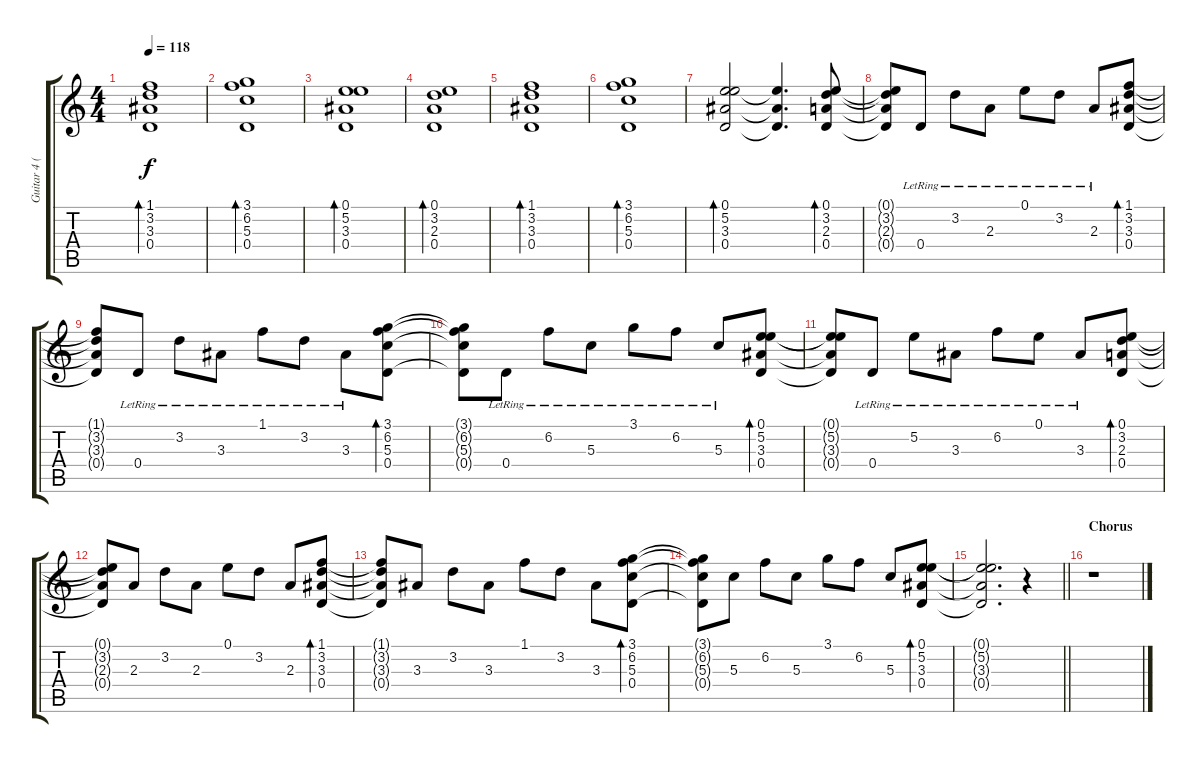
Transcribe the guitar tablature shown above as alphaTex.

\track ("Guitar 4 (M. Wilton)" "Guitar 4 (") {instrument electricguitarclean}
\staff {score tabs}
\tuning (E4 B3 G3 D3 A2 E2) {hide}
\ts (4 4)
\tempo 118
\clef g2
\ks c
(1.1 3.2 3.3 0.4).1{bd 240 dy f} |
(3.1 6.2 5.3 0.4).1{bd 240} |
(0.1 5.2 3.3 0.4).1{bd 240} |
(0.1 3.2 2.3 0.4).1{bd 240} |
(1.1 3.2 3.3 0.4).1{bd 240} |
(3.1 6.2 5.3 0.4).1{bd 240} |
(0.1 5.2 3.3 0.4).2{bd 240} (5.2{t} 3.3{t} 0.4{t}).4{d} (0.1 3.2 2.3 0.4).8{bd 240} |
(0.1{t} 3.2{t} 2.3{t} 0.4{t}).8 0.4{lr}.8 3.2{lr}.8 2.3{lr}.8 0.1{lr}.8 3.2{lr}.8 2.3{lr}.8 (1.1 3.2 3.3 0.4).8{bd 240} |
(1.1{t} 3.2{t} 3.3{t} 0.4{t}).8 0.4{lr}.8 3.2{lr}.8 3.3{lr}.8 1.1{lr}.8 3.2{lr}.8 3.3{lr}.8 (3.1 6.2 5.3 0.4).8{bd 240} |
(3.1{t} 6.2{t} 5.3{t} 0.4{t}).8 0.4{lr}.8 6.2{lr}.8 5.3{lr}.8 3.1{lr}.8 6.2{lr}.8 5.3{lr}.8 (0.1 5.2 3.3 0.4).8{bd 240} |
(0.1{t} 5.2{t} 3.3{t} 0.4{t}).8 0.4{lr}.8 5.2{lr}.8 3.3{lr}.8 6.2{lr}.8 0.1{lr}.8 3.3{lr}.8 (0.1 3.2 2.3 0.4).8{bd 240} |
(0.1{t} 3.2{t} 2.3{t} 0.4{t}).8 2.3.8 3.2.8 2.3.8 0.1.8 3.2.8 2.3.8 (1.1 3.2 3.3 0.4).8{bd 240} |
(1.1{t} 3.2{t} 3.3{t} 0.4{t}).8 3.3.8 3.2.8 3.3.8 1.1.8 3.2.8 3.3.8 (3.1 6.2 5.3 0.4).8{bd 240} |
(3.1{t} 6.2{t} 5.3{t} 0.4{t}).8 5.3.8 6.2.8 5.3.8 3.1.8 6.2.8 5.3.8 (0.1 5.2 3.3 0.4).8{bd 240} |
\barLineRight lightlight
(0.1{t} 5.2{t} 3.3{t} 0.4{t}).2{d} r.4 |
\section ("" "Chorus")
r.1
